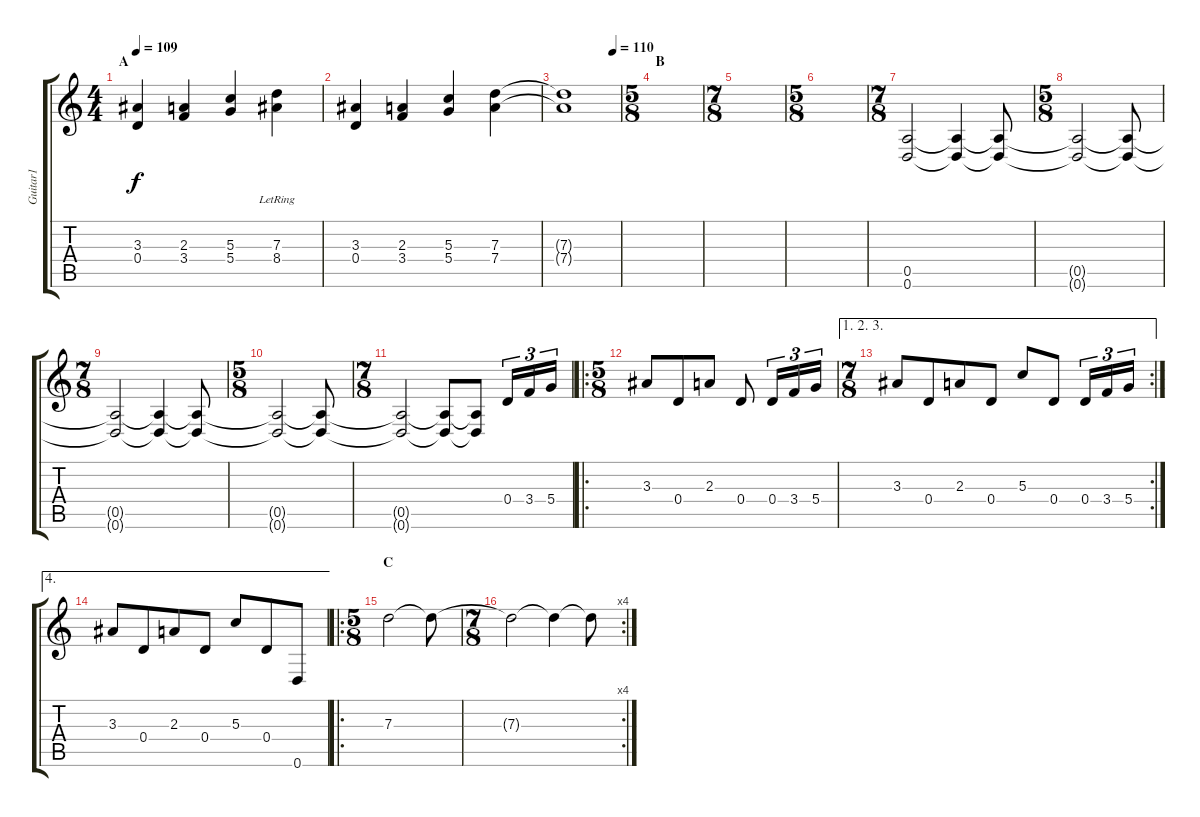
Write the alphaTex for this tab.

\track ("Guitar1" "Guitar1") {instrument distortionguitar}
\staff {score tabs}
\tuning (E4 B3 G3 D3 A2 D2) {hide}
\ts (4 4)
\section ("" "A")
\tempo 109
\tempo 80
\tempo 109
\clef g2
\ks c
(3.3 0.4).4{dy f instrument distortionguitar} (2.3 3.4).4 (5.3 5.4).4 (7.3{lr} 8.4{lr}).4 |
(3.3 0.4).4 (2.3 3.4).4 (5.3 5.4).4 (7.3 7.4).4 |
\tempo (110 0.875)
(7.3{t} 7.4{t}).1 |
\ts (5 8)
\section ("" "B")
|
\ts (7 8)
|
\ts (5 8)
|
\ts (7 8)
(0.5 0.6).2 (0.5{t} 0.6{t}).4 (0.5{t} 0.6{t}).8 |
\ts (5 8)
(0.5{t} 0.6{t}).2 (0.5{t} 0.6{t}).8 |
\ts (7 8)
(0.5{t} 0.6{t}).2 (0.5{t} 0.6{t}).4 (0.5{t} 0.6{t}).8 |
\ts (5 8)
(0.5{t} 0.6{t}).2 (0.5{t} 0.6{t}).8 |
\ts (7 8)
(0.5{t} 0.6{t}).2 (0.5{t} 0.6{t}).8 (0.5{t} 0.6{t}).8 0.4.16{tu (3 2)} 3.4.16{tu (3 2)} 5.4.16{tu (3 2)} |
\ro
\ts (5 8)
3.3.8 0.4.8 2.3.8 0.4.8 0.4.16{tu (3 2)} 3.4.16{tu (3 2)} 5.4.16{tu (3 2)} |
\ae (1 2 3)
\rc 2
\ts (7 8)
3.3.8 0.4.8 2.3.8 0.4.8 5.3.8 0.4.8 0.4.16{tu (3 2)} 3.4.16{tu (3 2)} 5.4.16{tu (3 2)} |
\ae 4
3.3.8 0.4.8 2.3.8 0.4.8 5.3.8 0.4.8 0.6.8 |
\ro
\ts (5 8)
\section ("" "C")
7.3.2 7.3{t}.8 |
\rc 4
\ts (7 8)
7.3{t}.2 7.3{t}.4 7.3{t}.8
